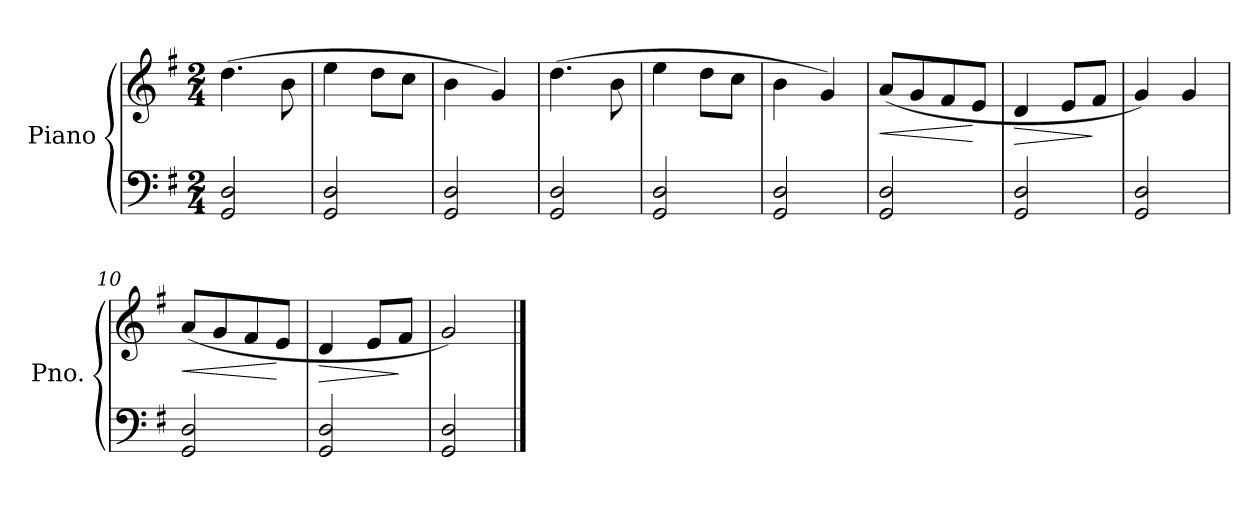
**kern	**kern	**dynam
*part1	*part1	*part1
*staff2	*staff1	*staff1/2
*I"Piano	*	*
*I'Pno.	*	*
*clefF4	*clefG2	*
*k[f#]	*k[f#]	*
*G:	*G:	*
*M2/4	*M2/4	*
=1	=1	=1
2GG/ 2D/	(4.dd\	.
.	8b\	.
=2	=2	=2
2GG/ 2D/	4ee\	.
.	8dd\L	.
.	8cc\J	.
=3	=3	=3
2GG/ 2D/	4b\	.
.	4g/)	.
=4	=4	=4
2GG/ 2D/	(4.dd\	.
.	8b\	.
=5	=5	=5
2GG/ 2D/	4ee\	.
.	8dd\L	.
.	8cc\J	.
=6	=6	=6
2GG/ 2D/	4b\	.
.	4g/)	.
=7	=7	=7
!	!	!LO:HP:b
2GG/ 2D/	(8a/L	<
.	8g/	.
.	8f#/	.
.	8e/J	[
=8	=8	=8
!	!	!LO:HP:b
2GG/ 2D/	4d/	>
.	8e/L	.
.	8f#/J	]
=9	=9	=9
2GG/ 2D/	4g/)	.
.	4g/	.
=10	=10	=10
!	!	!LO:HP:b
2GG/ 2D/	(8a/L	<
.	8g/	.
.	8f#/	.
.	8e/J	[
!!LO:LB:g=z
=11	=11	=11
!	!	!LO:HP:b
2GG/ 2D/	4d/	>
.	8e/L	.
.	8f#/J	]
=12	=12	=12
2GG/ 2D/	2g/)	.
==	==	==
*-	*-	*-
